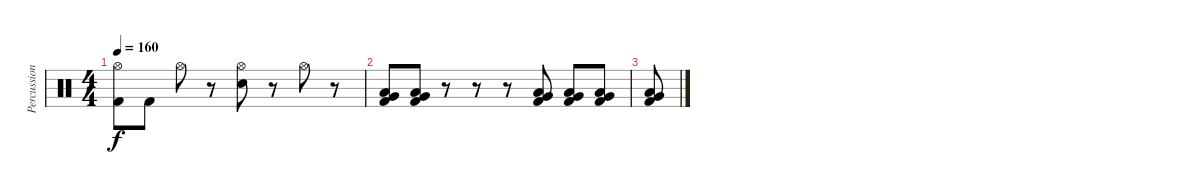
\track ("Percussions" "Percussion") {instrument percussion}
\staff {score}
\articulation defaults
\ts (4 4)
\tempo 160
\clef neutral
\ks c
("Kick (hit) 2" "Hi-Hat (open)").8{dy f} "Kick (hit) 2".8 "Hi-Hat (open)".8 r.8 ("Electric Snare (hit)" "Hi-Hat (open)").8 r.8 "Hi-Hat (open)".8 r.8 |
("Kick (hit) 2" "Low Floor Tom (hit)" "Very Low Tom (hit)").8 ("Kick (hit) 2" "Low Floor Tom (hit)" "Very Low Tom (hit)").8 r.8 r.8 r.8 ("Kick (hit) 2" "Low Floor Tom (hit)" "Very Low Tom (hit)").8 ("Kick (hit) 2" "Low Floor Tom (hit)" "Very Low Tom (hit)").8 ("Kick (hit) 2" "Low Floor Tom (hit)" "Very Low Tom (hit)").8 |
("Kick (hit) 2" "Low Floor Tom (hit)" "Very Low Tom (hit)").8
